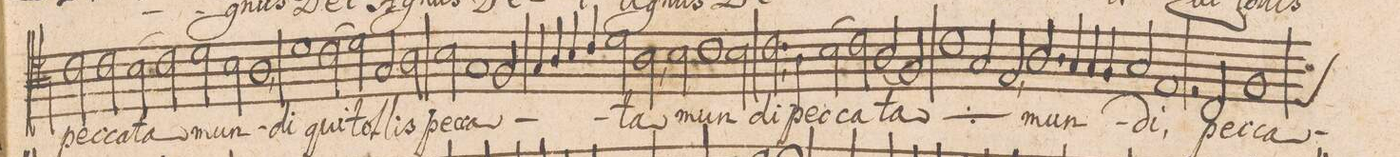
**kern	**text
*I"[TENOR.]	*
*clefC4	*
*k[]	*
*met(C|)	*
*M2/1	*
2c\	pec-
2c\	-ca-
=54-	=54-
(2B\	-ta
2c\)	.
2d\	mun-
2B\	.
=55-	=55-
1A,<	-di
1d	qui
=56-	=56-
(2c\	tol-
2d\)	.
2G/	-lis
2A\	pec-
=57-	=57-
2B\	-ca-
1G	.
2F/	.
=58-	=58-
4G/	.
4A/	.
4B/	.
4c/	.
2d\	.
2A,<\	-ta
=59-	=59-
2B\	mun-
1c	.
2B\	.
=60-	=60-
2.c,<\	-di
4A\	pec-
(2B\	-ca-
2c\)	.
=61-	=61-
(2A/	-ta
2F/)	.
*	*ij
1c	pec-
=62-	=62-
2G/	-ca-
2E,</	-ta
*	*Xij
2.A/	mun-
4G/	.
=63-	=63-
4G/	.
4F/	.
2G/	.
1E	-di,
=64-	=64-
2rE	.
2C/	pec-
*custos:D	*
1F	-ca-
=65-	=65-
*-	*-
